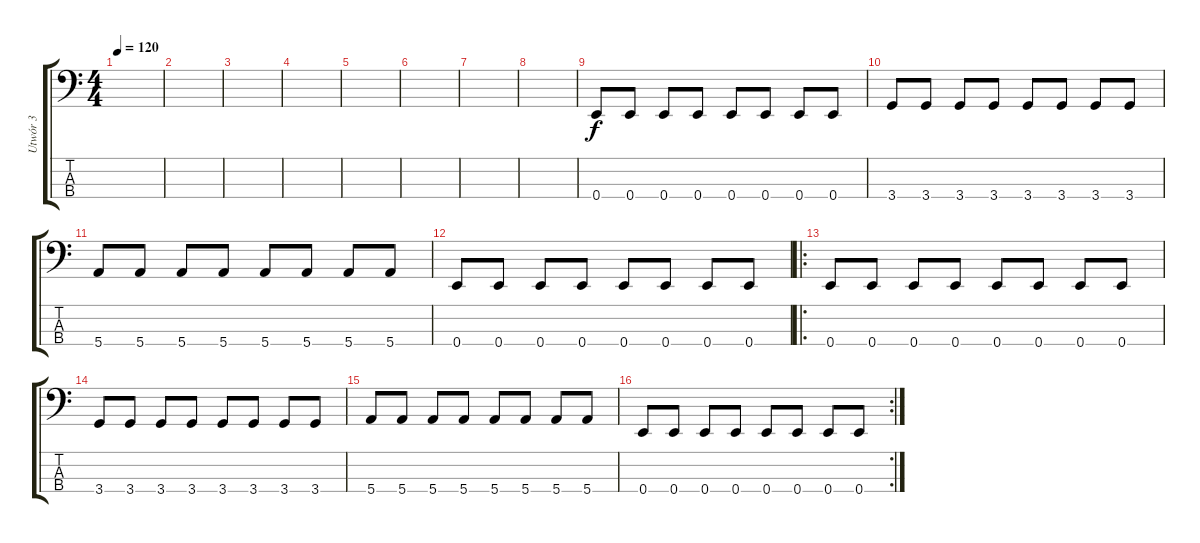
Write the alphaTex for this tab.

\track ("Utwór 3" "Utwór 3") {instrument electricbassfinger}
\staff {score tabs}
\tuning (G2 D2 A1 E1) {hide}
\ts (4 4)
\tempo 120
\clef f4
\ks c
|
|
|
|
|
|
|
|
0.4.8 0.4.8 0.4.8 0.4.8 0.4.8 0.4.8 0.4.8 0.4.8 |
3.4.8 3.4.8 3.4.8 3.4.8 3.4.8 3.4.8 3.4.8 3.4.8 |
5.4.8 5.4.8 5.4.8 5.4.8 5.4.8 5.4.8 5.4.8 5.4.8 |
0.4.8 0.4.8 0.4.8 0.4.8 0.4.8 0.4.8 0.4.8 0.4.8 |
\ro
0.4.8 0.4.8 0.4.8 0.4.8 0.4.8 0.4.8 0.4.8 0.4.8 |
3.4.8 3.4.8 3.4.8 3.4.8 3.4.8 3.4.8 3.4.8 3.4.8 |
5.4.8 5.4.8 5.4.8 5.4.8 5.4.8 5.4.8 5.4.8 5.4.8 |
\rc 2
0.4.8 0.4.8 0.4.8 0.4.8 0.4.8 0.4.8 0.4.8 0.4.8
